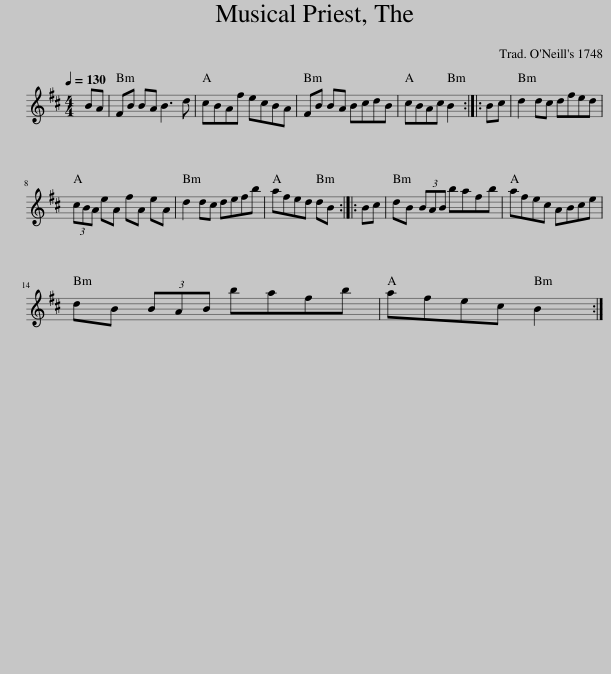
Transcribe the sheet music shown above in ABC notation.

X:1
L:1/8
Q:1/4=130
M:4/4
I:linebreak $
K:D
V:1 treble
V:1
 BA | FB BA B3 d | cBAf ecBA | FB BA BcdB | cBAc B2 :: %5
 Bc | d2 dc dfed |$ (3cBA eA fA eA | d2 dc defb | afed dB :: %10
 Bc | dB (3BAB bafb | afec ABce |$ dB (3BAB bafb | afec B2 :| %15
